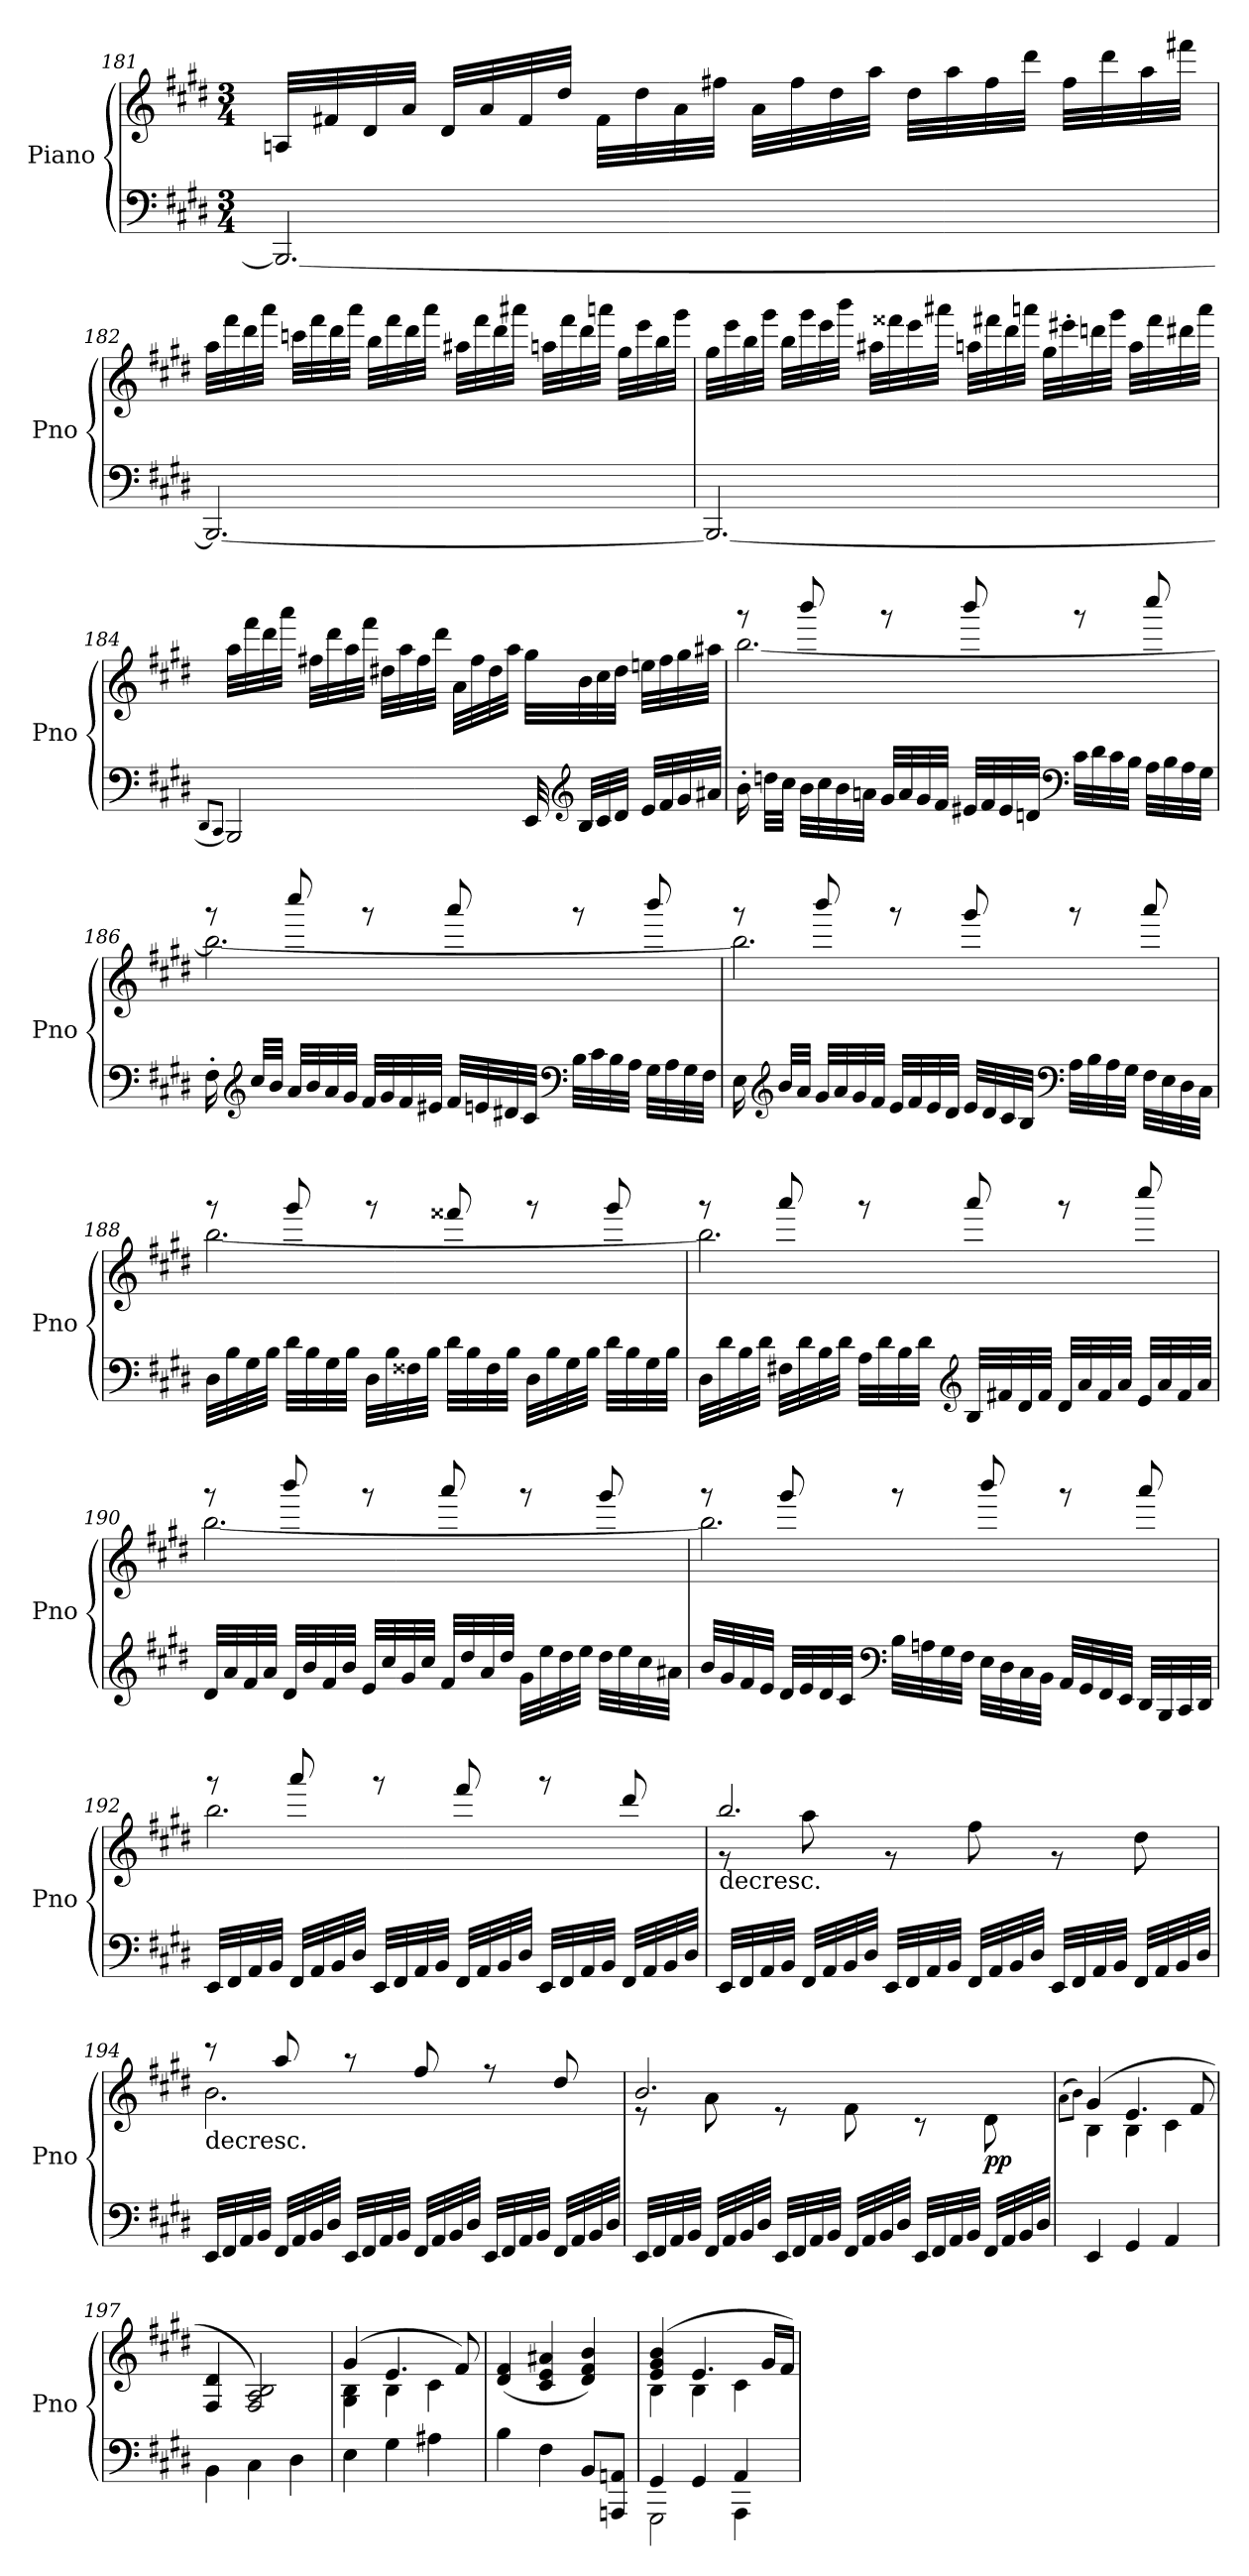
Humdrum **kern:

**kern	**kern	**dynam
*part1	*part1	*part1
*staff2	*staff1	*staff1/2
*I"Piano	*	*
*I'Pno	*	*
!!LO:LB:g=z
*clefF4	*clefG2	*
*k[f#c#g#d#]	*k[f#c#g#d#]	*
*E:	*E:	*
*M3/4	*M3/4	*
=181	=181	=181
2.BBB/_	32An/LLL	.
.	32f#X/	.
.	32d#/	.
.	32a/JJJ	.
.	32d#/LLL	.
.	32a/	.
.	32f#/	.
.	32dd#/JJJ	.
.	32f#\LLL	.
.	32dd#\	.
.	32a\	.
.	32ff#X\JJJ	.
.	32a\LLL	.
.	32ff#\	.
.	32dd#\	.
.	32aa\JJJ	.
.	32dd#\LLL	.
.	32aa\	.
.	32ff#\	.
.	32ddd#\JJJ	.
.	32ff#\LLL	.
.	32ddd#\	.
.	32aa\	.
.	32fff#X\JJJ	.
!!LO:LB:g=z
=182	=182	=182
2.BBB/_	32aa\LLL	.
.	32fff#\	.
.	32ddd#\	.
.	32aaa\JJJ	.
.	32cccn\LLL	.
.	32fff#\	.
.	32ddd#\	.
.	32aaa\JJJ	.
.	32bb\LLL	.
.	32fff#\	.
.	32ddd#\	.
.	32aaa\JJJ	.
.	32aa#X\LLL	.
.	32fff#\	.
.	32ddd#\	.
.	32aaa#X\JJJ	.
.	32aan\LLL	.
.	32fff#\	.
.	32ddd#\	.
.	32aaan\JJJ	.
.	32gg#\LLL	.
.	32eee\	.
.	32bb\	.
.	32ggg#\JJJ	.
!!LO:LB:g=z
=183	=183	=183
2.BBB/_	32gg#\LLL	.
.	32eee\	.
.	32bb\	.
.	32ggg#\JJJ	.
.	32bb\LLL	.
.	32ggg#\	.
.	32eee\	.
.	32bbb\JJJ	.
.	32aa#X\LLL	.
.	32fff##X\	.
.	32eee\	.
.	32aaa#X\JJJ	.
.	32aan\LLL	.
.	32fff#X\	.
.	32ddd#\	.
.	32aaan\JJJ	.
.	32gg#\LLL	.
.	32eee#X'\	.
.	32dddn\	.
.	32ggg#\JJJ	.
.	32aa\LLL	.
.	32fff#\	.
.	32ddd#X\	.
.	32aaa\JJJ	.
!!LO:LB:g=z
=184	=184	=184
8qDD#/L	.	.
8qCC#/J	.	.
2BBB/]	32aa\LLL	.
.	32fff#\	.
.	32ddd#\	.
.	32aaa\JJJ	.
.	32ff#X\LLL	.
.	32ddd#\	.
.	32aa\	.
.	32fff#\JJJ	.
.	32dd#X\LLL	.
.	32aa\	.
.	32ff#\	.
.	32ddd#\JJJ	.
.	32a\LLL	.
.	32ff#\	.
.	32dd#\	.
.	32aa\JJJ	.
32EE/	32gg#\LLL	.
*clefG2	*	*
32B/LLL	32b\	.
32c#/	32cc#\	.
32d#/JJJ	32dd#\JJJ	.
32e/LLL	32een\LLL	.
32f#/	32ff#\	.
32g#/	32gg#\	.
32a#X/JJJ	32aa#X\JJJ	.
!!LO:PB:g=z
=185	=185	=185
*	*^	*
16b'\	8r	[2.bb\	.
32ddn\LLL	.	.	.
32cc#\JJJ	.	.	.
32b\LLL	8bbb/	.	.
32cc#\	.	.	.
32b\	.	.	.
32an\JJJ	.	.	.
32g#/LLL	8r	.	.
32a/	.	.	.
32g#/	.	.	.
32f#/JJJ	.	.	.
32e#X/LLL	8bbb/	.	.
32f#/	.	.	.
32e#/	.	.	.
32dn/JJJ	.	.	.
*clefF4	*	*	*
32c#\LLL	8r	.	.
32d\	.	.	.
32c#\	.	.	.
32B\JJJ	.	.	.
32A\LLL	8cccc#/	.	.
32B\	.	.	.
32A\	.	.	.
32G#\JJJ	.	.	.
!!LO:LB:g=z	!!
=186	=186	=186	=186
16F#'\	8r	2.bb\_	.
*clefG2	*	*	*
32cc#/LLL	.	.	.
32b/JJJ	.	.	.
32a/LLL	8cccc#/	.	.
32b/	.	.	.
32a/	.	.	.
32g#/JJJ	.	.	.
32f#/LLL	8r	.	.
32g#/	.	.	.
32f#/	.	.	.
32e#X/JJJ	.	.	.
32f#/LLL	8aaa/	.	.
32en/	.	.	.
32d#X/	.	.	.
32c#/JJJ	.	.	.
*clefF4	*	*	*
32B\LLL	8r	.	.
32c#\	.	.	.
32B\	.	.	.
32A\JJJ	.	.	.
32G#\LLL	8bbb/	.	.
32A\	.	.	.
32G#\	.	.	.
32F#\JJJ	.	.	.
!!LO:LB:g=z	!!
=187	=187	=187	=187
16E\	8r	2.bb\]	.
*clefG2	*	*	*
32b/LLL	.	.	.
32a/JJJ	.	.	.
32g#/LLL	8bbb/	.	.
32a/	.	.	.
32g#/	.	.	.
32f#/JJJ	.	.	.
32e/LLL	8r	.	.
32f#/	.	.	.
32e/	.	.	.
32d#/JJJ	.	.	.
32e/LLL	8ggg#/	.	.
32d#/	.	.	.
32c#/	.	.	.
32B/JJJ	.	.	.
*clefF4	*	*	*
32A\LLL	8r	.	.
32B\	.	.	.
32A\	.	.	.
32G#\JJJ	.	.	.
32F#\LLL	8aaa/	.	.
32E\	.	.	.
32D#\	.	.	.
32C#\JJJ	.	.	.
!!LO:LB:g=z	!!
=188	=188	=188	=188
32D#\LLL	8r	[2.bb\	.
32B\	.	.	.
32G#\	.	.	.
32B\JJJ	.	.	.
32d#\LLL	8ggg#/	.	.
32B\	.	.	.
32G#\	.	.	.
32B\JJJ	.	.	.
32D#\LLL	8r	.	.
32B\	.	.	.
32F##X\	.	.	.
32B\JJJ	.	.	.
32d#\LLL	8fff##X/	.	.
32B\	.	.	.
32F##\	.	.	.
32B\JJJ	.	.	.
32D#\LLL	8r	.	.
32B\	.	.	.
32G#\	.	.	.
32B\JJJ	.	.	.
32d#\LLL	8ggg#/	.	.
32B\	.	.	.
32G#\	.	.	.
32B\JJJ	.	.	.
!!LO:LB:g=z	!!
=189	=189	=189	=189
32D#\LLL	8r	2.bb\]	.
32d#\	.	.	.
32B\	.	.	.
32d#\JJJ	.	.	.
32F#X\LLL	8aaa/	.	.
32d#\	.	.	.
32B\	.	.	.
32d#\JJJ	.	.	.
32A\LLL	8r	.	.
32d#\	.	.	.
32B\	.	.	.
32d#\JJJ	.	.	.
*clefG2	*	*	*
32B/LLL	8aaa/	.	.
32f#X/	.	.	.
32d#/	.	.	.
32f#/JJJ	.	.	.
32d#/LLL	8r	.	.
32a/	.	.	.
32f#/	.	.	.
32a/JJJ	.	.	.
32e/LLL	8cccc#/	.	.
32a/	.	.	.
32f#/	.	.	.
32a/JJJ	.	.	.
!!LO:PB:g=z	!!
=190	=190	=190	=190
32d#/LLL	8r	[2.bb\	.
32a/	.	.	.
32f#/	.	.	.
32a/JJJ	.	.	.
32d#/LLL	8bbb/	.	.
32b/	.	.	.
32f#/	.	.	.
32b/JJJ	.	.	.
32e/LLL	8r	.	.
32cc#/	.	.	.
32g#/	.	.	.
32cc#/JJJ	.	.	.
32f#/LLL	8aaa/	.	.
32dd#/	.	.	.
32a/	.	.	.
32dd#/JJJ	.	.	.
32g#\LLL	8r	.	.
32ee\	.	.	.
32dd#\	.	.	.
32ee\JJJ	.	.	.
32dd#\LLL	8ggg#/	.	.
32ee\	.	.	.
32cc#\	.	.	.
32a#X\JJJ	.	.	.
!!LO:LB:g=z	!!
=191	=191	=191	=191
32b/LLL	8r	2.bb\]	.
32g#/	.	.	.
32f#/	.	.	.
32e/JJJ	.	.	.
32d#/LLL	8ggg#/	.	.
32e/	.	.	.
32d#/	.	.	.
32c#/JJJ	.	.	.
*clefF4	*	*	*
32B\LLL	8r	.	.
32An\	.	.	.
32G#\	.	.	.
32F#\JJJ	.	.	.
32E\LLL	8bbb/	.	.
32D#\	.	.	.
32C#\	.	.	.
32BB\JJJ	.	.	.
32AA/LLL	8r	.	.
32GG#/	.	.	.
32FF#/	.	.	.
32EE/JJJ	.	.	.
32DD#/LLL	8aaa/	.	.
32BBB/	.	.	.
32CC#/	.	.	.
32DD#/JJJ	.	.	.
!!LO:LB:g=z	!!
=192	=192	=192	=192
32EE/LLL	8r	2.bb\	.
32FF#/	.	.	.
32AA/	.	.	.
32BB/JJJ	.	.	.
32FF#/LLL	8aaa/	.	.
32AA/	.	.	.
32BB/	.	.	.
32D#/JJJ	.	.	.
32EE/LLL	8r	.	.
32FF#/	.	.	.
32AA/	.	.	.
32BB/JJJ	.	.	.
32FF#/LLL	8fff#/	.	.
32AA/	.	.	.
32BB/	.	.	.
32D#/JJJ	.	.	.
32EE/LLL	8r	.	.
32FF#/	.	.	.
32AA/	.	.	.
32BB/JJJ	.	.	.
32FF#/LLL	8ddd#/	.	.
32AA/	.	.	.
32BB/	.	.	.
32D#/JJJ	.	.	.
=193	=193	=193	=193
!	!LO:TX:b:t=decresc.	!	!
32EE/LLL	2.bb/	8r	.
32FF#/	.	.	.
32AA/	.	.	.
32BB/JJJ	.	.	.
32FF#/LLL	.	8aa\	.
32AA/	.	.	.
32BB/	.	.	.
32D#/JJJ	.	.	.
32EE/LLL	.	8r	.
32FF#/	.	.	.
32AA/	.	.	.
32BB/JJJ	.	.	.
32FF#/LLL	.	8ff#\	.
32AA/	.	.	.
32BB/	.	.	.
32D#/JJJ	.	.	.
32EE/LLL	.	8r	.
32FF#/	.	.	.
32AA/	.	.	.
32BB/JJJ	.	.	.
32FF#/LLL	.	8dd#\	.
32AA/	.	.	.
32BB/	.	.	.
32D#/JJJ	.	.	.
!!LO:LB:g=z	!!
=194	=194	=194	=194
!	!LO:TX:b:t=decresc.	!	!
32EE/LLL	8r	2.b\	.
32FF#/	.	.	.
32AA/	.	.	.
32BB/JJJ	.	.	.
32FF#/LLL	8aa/	.	.
32AA/	.	.	.
32BB/	.	.	.
32D#/JJJ	.	.	.
32EE/LLL	8r	.	.
32FF#/	.	.	.
32AA/	.	.	.
32BB/JJJ	.	.	.
32FF#/LLL	8ff#/	.	.
32AA/	.	.	.
32BB/	.	.	.
32D#/JJJ	.	.	.
32EE/LLL	8r	.	.
32FF#/	.	.	.
32AA/	.	.	.
32BB/JJJ	.	.	.
32FF#/LLL	8dd#/	.	.
32AA/	.	.	.
32BB/	.	.	.
32D#/JJJ	.	.	.
=195	=195	=195	=195
32EE/LLL	2.b/	8r	.
32FF#/	.	.	.
32AA/	.	.	.
32BB/JJJ	.	.	.
32FF#/LLL	.	8a\	.
32AA/	.	.	.
32BB/	.	.	.
32D#/JJJ	.	.	.
32EE/LLL	.	8r	.
32FF#/	.	.	.
32AA/	.	.	.
32BB/JJJ	.	.	.
32FF#/LLL	.	8f#\	.
32AA/	.	.	.
32BB/	.	.	.
32D#/JJJ	.	.	.
32EE/LLL	.	8r	.
32FF#/	.	.	.
32AA/	.	.	.
32BB/JJJ	.	.	.
!	!	!	!LO:DY:b
32FF#/LLL	.	8d#\	pp
32AA/	.	.	.
32BB/	.	.	.
32D#/JJJ	.	.	.
!!LO:LB:g=z	!!
=196	=196	=196	=196
.	.	(>8qa\L	.
.	.	8qb\J)	.
4EE/	(>4g#/	4B\	.
4GG#/	4.e/	4B\	.
4AA/	.	4c#\	.
.	8f#/	.	.
*	*v	*v	*
=197	=197	=197
4BB\	4F#/ 4d#/	.
4C#\	2F#/ 2A/ 2B/)	.
4D#\	.	.
=198	=198	=198
*	*^	*
4E\	(>4g#/	4G#\ 4B\	.
4G#\	4.e/	4B\	.
4A#X\	.	4c#\	.
.	8f#/)	.	.
*	*v	*v	*
=199	=199	=199
4B\	(<4d#/ 4f#/	.
4F#\	4c#/ 4e/ 4a#X/	.
8BB/L	4d#/ 4f#/ 4b/)	.
8AAAn/ 8AAn/J	.	.
=200	=200	=200
*^	*^	*
4GG#/	2GGG#\	(>4e/ 4g#/ 4b/	4B\	.
4GG#/	.	4.e/	4B\	.
4AA/	4AAA\	.	4c#\	.
.	.	16g#/LL	.	.
.	.	16f#/JJ)	.	.
*v	*v	*	*	*
*	*v	*v	*
=	=	=
*-	*-	*-
